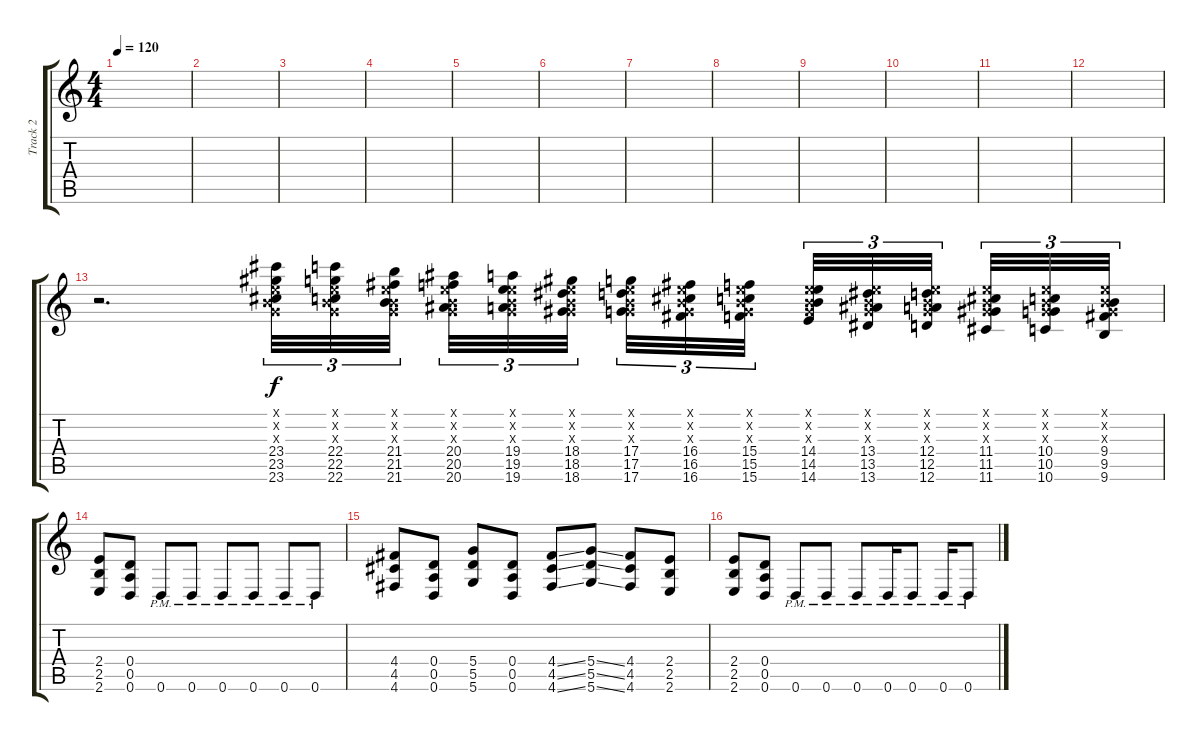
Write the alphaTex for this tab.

\track ("Track 2" "Track 2") {instrument distortionguitar}
\staff {score tabs}
\tuning (E4 B3 G3 D3 A2 D2) {hide}
\ts (4 4)
\tempo 120
\clef g2
\ks c
|
|
|
|
|
|
|
|
|
|
|
|
r.2{d volume 14 instrument distortionguitar} (0.1{x} 0.2{x} 0.3{x} 23.4 23.5 23.6).32{tu (3 2)} (0.1{x} 0.2{x} 0.3{x} 22.4 22.5 22.6).32{tu (3 2)} (0.1{x} 0.2{x} 0.3{x} 21.4 21.5 21.6).32{tu (3 2) beam splitsecondary} (0.1{x} 0.2{x} 0.3{x} 20.4 20.5 20.6).32{tu (3 2)} (0.1{x} 0.2{x} 0.3{x} 19.4 19.5 19.6).32{tu (3 2)} (0.1{x} 0.2{x} 0.3{x} 18.4 18.5 18.6).32{tu (3 2) beam splitsecondary} (0.1{x} 0.2{x} 0.3{x} 17.4 17.5 17.6).32{tu (3 2)} (0.1{x} 0.2{x} 0.3{x} 16.4 16.5 16.6).32{tu (3 2)} (0.1{x} 0.2{x} 0.3{x} 15.4 15.5 15.6).32{tu (3 2) beam splitsecondary} (0.1{x} 0.2{x} 0.3{x} 14.4 14.5 14.6).32{tu (3 2)} (0.1{x} 0.2{x} 0.3{x} 13.4 13.5 13.6).32{tu (3 2)} (0.1{x} 0.2{x} 0.3{x} 12.4 12.5 12.6).32{tu (3 2)} (0.1{x} 0.2{x} 0.3{x} 11.4 11.5 11.6).32{tu (3 2)} (0.1{x} 0.2{x} 0.3{x} 10.4 10.5 10.6).32{tu (3 2)} (0.1{x} 0.2{x} 0.3{x} 9.4 9.5 9.6).32{tu (3 2)} |
(2.4 2.5 2.6).8{volume 14 instrument distortionguitar} (0.4 0.5 0.6).8 0.6{pm}.8 0.6{pm}.8 0.6{pm}.8 0.6{pm}.8 0.6{pm}.8 0.6{pm}.8 |
(4.4 4.5 4.6).8 (0.4 0.5 0.6).8 (5.4 5.5 5.6).8 (0.4 0.5 0.6).8 (4.4{ss} 4.5{ss} 4.6{ss}).8 (5.4{ss} 5.5{ss} 5.6{ss}).8 (4.4 4.5 4.6).8 (2.4 2.5 2.6).8 |
(2.4 2.5 2.6).8{volume 14} (0.4 0.5 0.6).8 0.6{pm}.8 0.6{pm}.8 0.6{pm}.8 0.6{pm}.16 0.6{pm}.8 0.6{pm}.16 0.6{pm}.8
